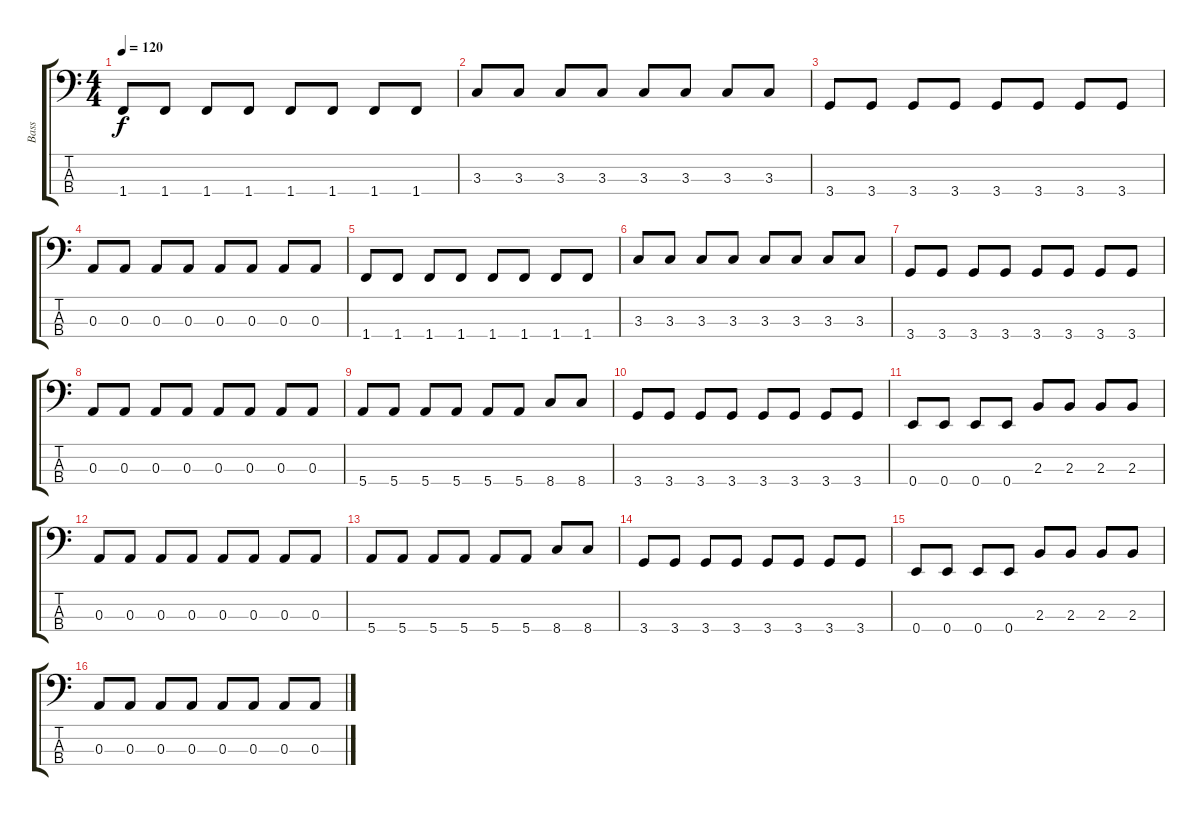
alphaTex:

\track ("Bass" "Bass") {instrument electricbassfinger}
\staff {score tabs}
\tuning (G2 D2 A1 E1) {hide}
\ts (4 4)
\tempo 120
\clef f4
\ks c
1.4.8{dy f} 1.4.8 1.4.8 1.4.8 1.4.8 1.4.8 1.4.8 1.4.8 |
3.3.8 3.3.8 3.3.8 3.3.8 3.3.8 3.3.8 3.3.8 3.3.8 |
3.4.8 3.4.8 3.4.8 3.4.8 3.4.8 3.4.8 3.4.8 3.4.8 |
0.3.8 0.3.8 0.3.8 0.3.8 0.3.8 0.3.8 0.3.8 0.3.8 |
1.4.8 1.4.8 1.4.8 1.4.8 1.4.8 1.4.8 1.4.8 1.4.8 |
3.3.8 3.3.8 3.3.8 3.3.8 3.3.8 3.3.8 3.3.8 3.3.8 |
3.4.8 3.4.8 3.4.8 3.4.8 3.4.8 3.4.8 3.4.8 3.4.8 |
0.3.8 0.3.8 0.3.8 0.3.8 0.3.8 0.3.8 0.3.8 0.3.8 |
5.4.8 5.4.8 5.4.8 5.4.8 5.4.8 5.4.8 8.4.8 8.4.8 |
3.4.8 3.4.8 3.4.8 3.4.8 3.4.8 3.4.8 3.4.8 3.4.8 |
0.4.8 0.4.8 0.4.8 0.4.8 2.3.8 2.3.8 2.3.8 2.3.8 |
0.3.8 0.3.8 0.3.8 0.3.8 0.3.8 0.3.8 0.3.8 0.3.8 |
5.4.8 5.4.8 5.4.8 5.4.8 5.4.8 5.4.8 8.4.8 8.4.8 |
3.4.8 3.4.8 3.4.8 3.4.8 3.4.8 3.4.8 3.4.8 3.4.8 |
0.4.8 0.4.8 0.4.8 0.4.8 2.3.8 2.3.8 2.3.8 2.3.8 |
0.3.8 0.3.8 0.3.8 0.3.8 0.3.8 0.3.8 0.3.8 0.3.8
